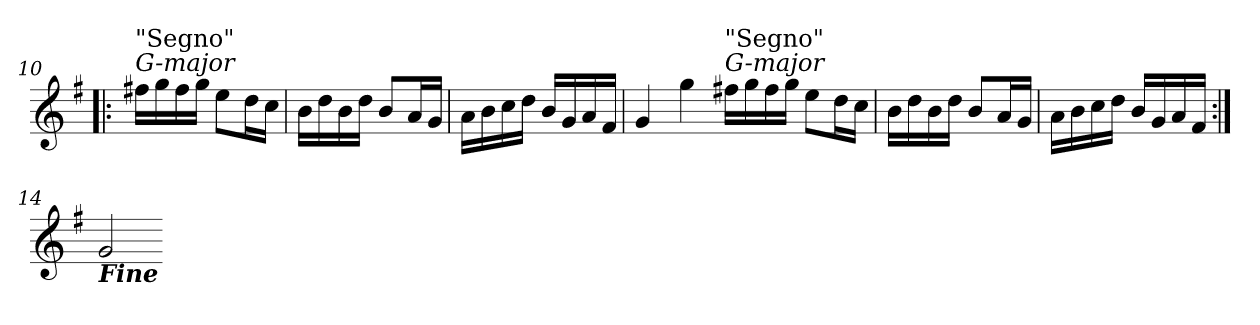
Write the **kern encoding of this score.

**kern
*part1
*staff1
*clefG2
*k[f#]
*G:
=10!|:
!LO:TX:a:i:t=G-major
!LO:TX:a:t="Segno"
16ff#XLL
16gg
16ff#
16ggJJ
8eeL
16ddL
16ccJJ
=11
16bLL
16dd
16b
16ddJJ
8bL
16aL
16gJJ
=12
16aLL
16b
16cc
16ddJJ
16bLL
16g
16a
16f#JJ
=13
4g
4gg
!LO:TX:a:i:t=G-major
!LO:TX:a:t="Segno"
16ff#XLL
16gg
16ff#
16ggJJ
8eeL
16ddL
16ccJJ
=11
16bLL
16dd
16b
16ddJJ
8bL
16aL
16gJJ
=12
16aLL
16b
16cc
16ddJJ
16bLL
16g
16a
16f#JJ
=14:|!
!LO:TX:b:Bi:t=Fine
2g
=-
*-
